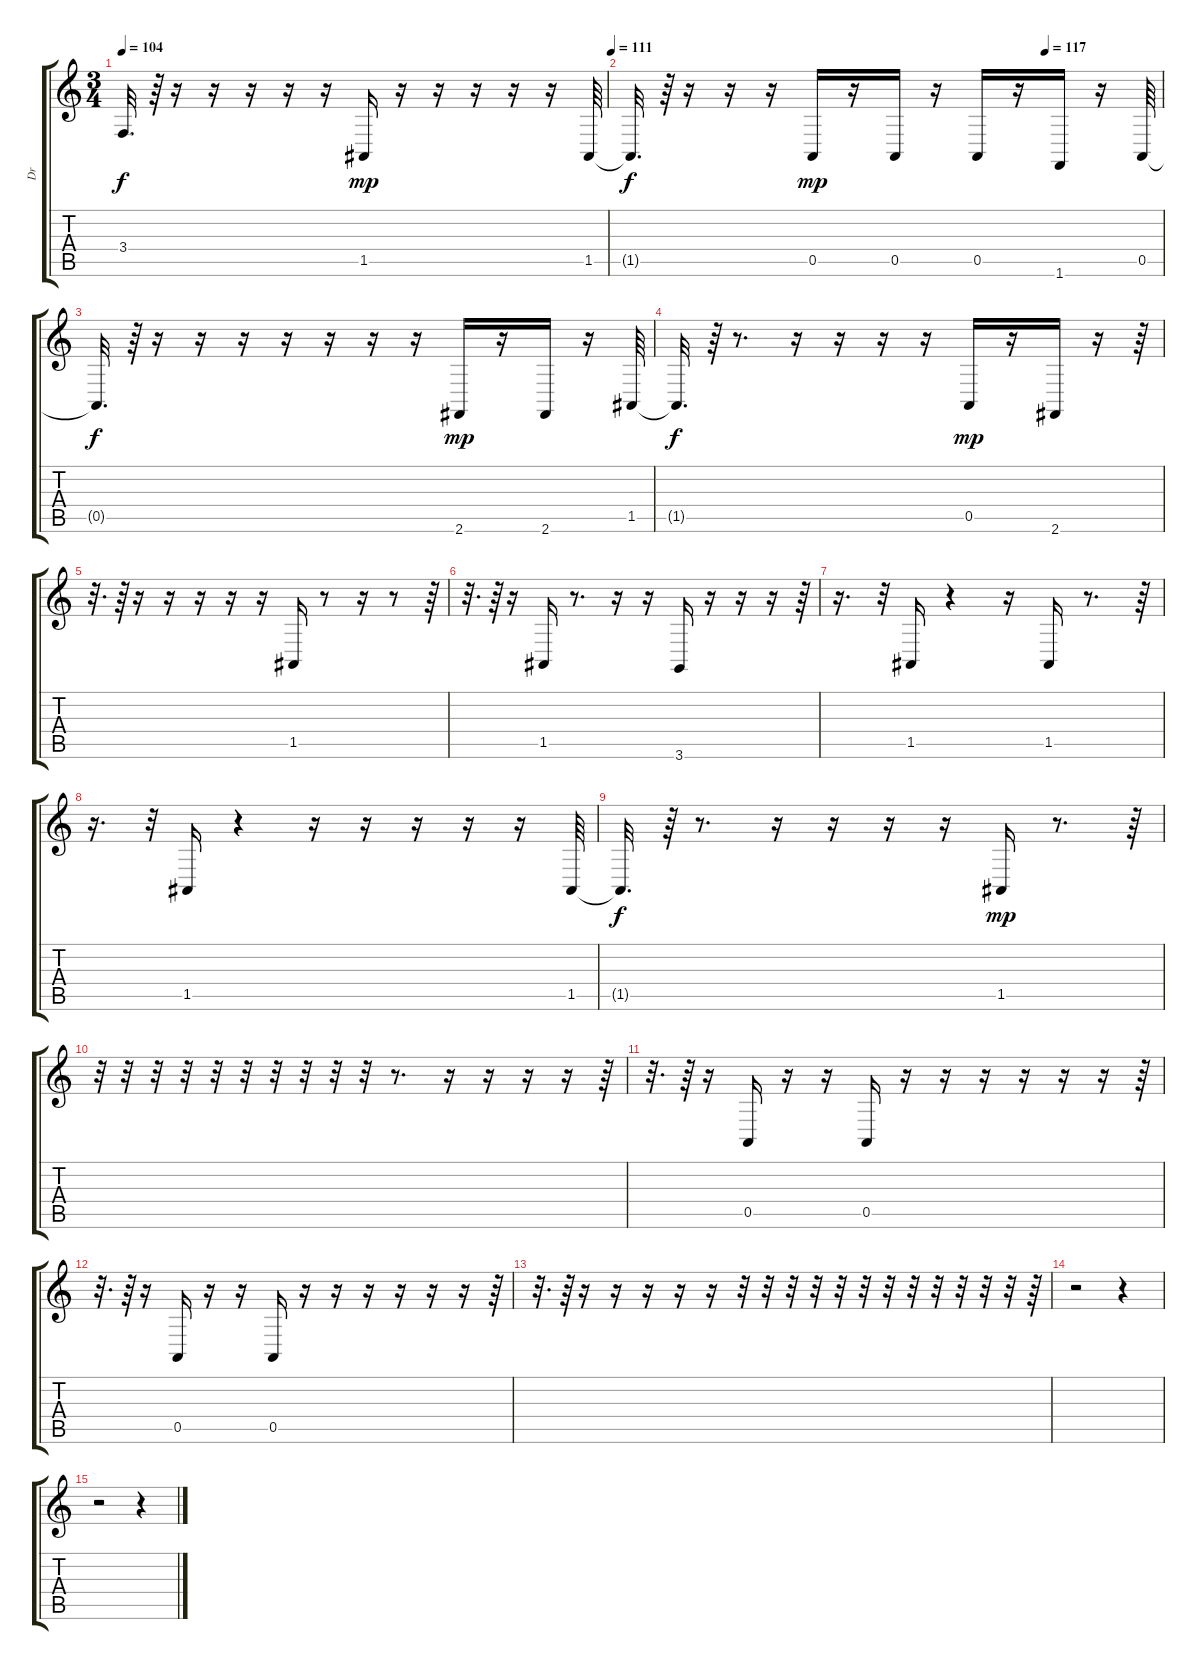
\track ("Dr" "Dr") {instrument synthdrum}
\staff {score tabs}
\tuning (E4 B3 G3 D3 A2 E2) {hide}
\ts (3 4)
\tempo 104
\tempo (111 1.0104166666666667)
\clef g2
\ks c
3.4{t}.32{d dy f} r.64 r.16 r.16{balance 4} r.16 r.16 r.16 1.5.16{dy mp balance 4} r.16 r.16{balance 4} r.16 r.16 r.16 1.5.64{balance 4} |
\tempo (117 0.78125)
1.5{t}.32{d dy f} r.64 r.16 r.16{balance 4} r.16 0.5.16{dy mp} r.16 0.5.16{balance 4} r.16 0.5.16{balance 4} r.16 1.6.16 r.16 0.5.64{balance 4} |
0.5{t}.32{d dy f} r.64 r.16 r.16{balance 3} r.16 r.16 r.16 r.16{balance 3} r.16 2.6.16{dy mp balance 3} r.16 2.6.16{balance 3} r.16 1.5.64 |
1.5{t}.32{d dy f} r.64 r.8{d} r.16{balance 3} r.16 r.16{balance 3} r.16 0.5.16{dy mp balance 3} r.16 2.6.16 r.16 r.64 |
r.32{d} r.64 r.16 r.16{balance 2} r.16 r.16{balance 2} r.16 1.5.16{balance 2} r.8 r.16{balance 2} r.8 r.64 |
r.32{d} r.64 r.16 1.5.16{balance 2} r.8{d} r.16{balance 2} r.16 3.6.16 r.16 r.16{balance 2} r.16 r.64 |
r.16{d} r.32{tu (5 4)} 1.5.16{balance 2} r.4 r.16 1.5.16{balance 1} r.8{d} r.64 |
r.16{d} r.32{tu (5 4)} 1.5.16{balance 1} r.4 r.16 r.16{balance 1} r.16 r.16 r.16 1.5.64{balance 1} |
1.5{t}.32{d dy f} r.64 r.8{d} r.16 r.16 r.16{balance 1} r.16 1.5.16{dy mp} r.8{d} r.64{balance 1} |
r.32{tu (5 4)} r.32 r.32 r.32 r.32 r.32{balance 0} r.32 r.32 r.32 r.32 r.8{d} r.16{balance 0} r.16 r.16 r.16 r.64{volume 14 balance 0} |
r.32{d} r.64 r.16 0.5.16{volume 13} r.16{balance 0} r.16{volume 12} 0.5.16 r.16{volume 12 balance 0} r.16 r.16{volume 11} r.16 r.16{volume 11} r.16 r.64{volume 10} |
r.32{d} r.64 r.16 0.5.16{volume 10} r.16 r.16{volume 9} 0.5.16 r.16{volume 9} r.16 r.16{volume 8} r.16 r.16{volume 8} r.16 r.64{volume 7} |
r.32{d} r.64 r.16 r.16{volume 6} r.16 r.16{volume 6} r.16 r.32{volume 6} r.32 r.32 r.32 r.32 r.32 r.32 r.32 r.32 r.32{volume 5} r.32 r.32 r.64 |
r.2 r.4 |
r.2 r.4
